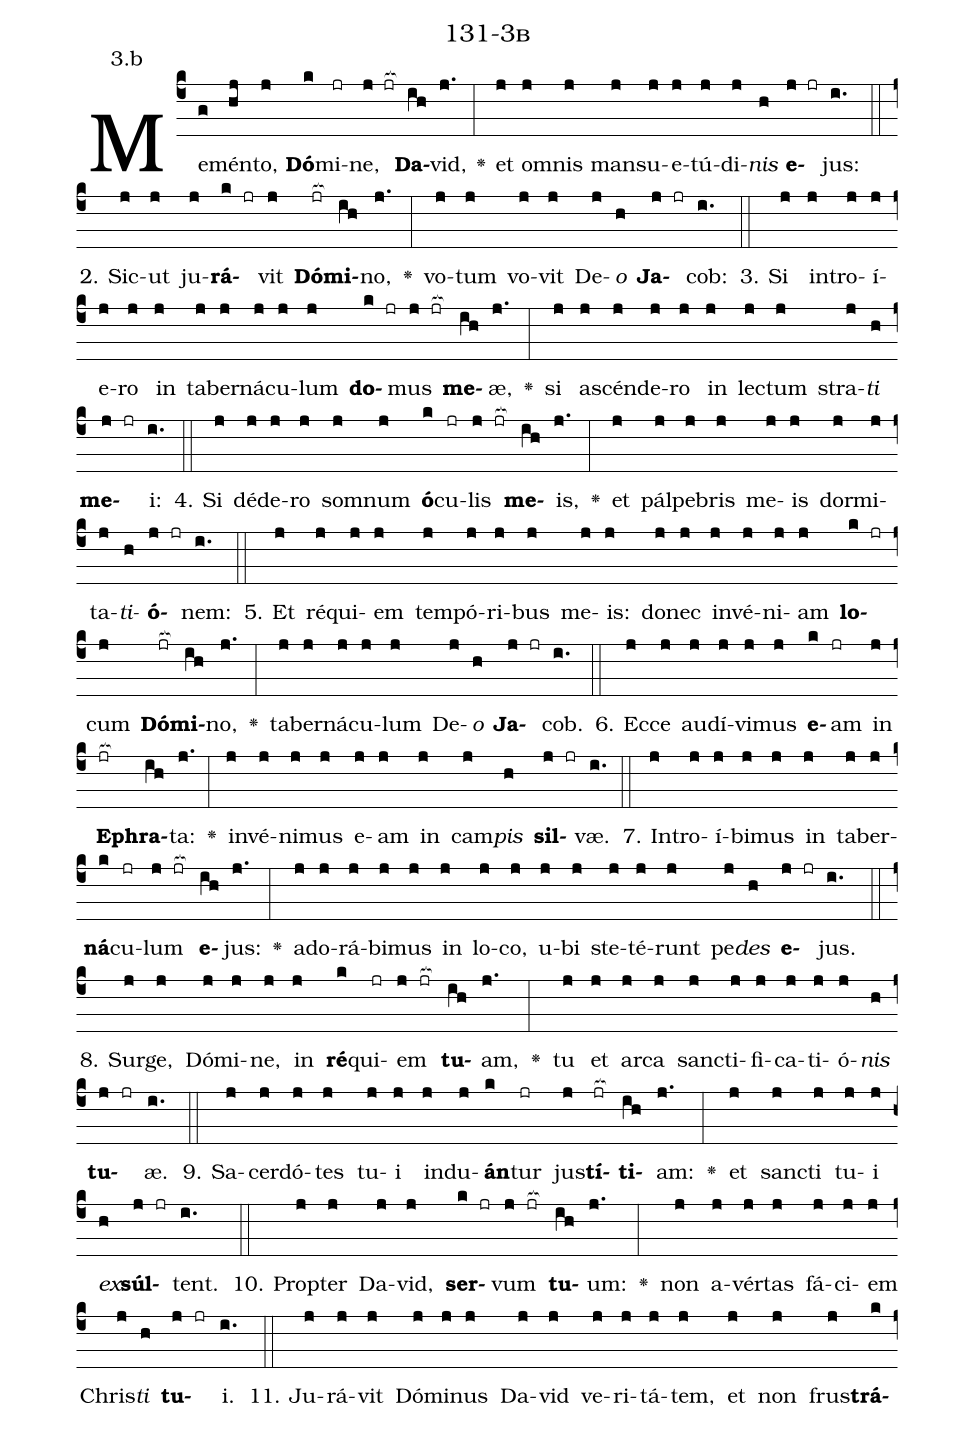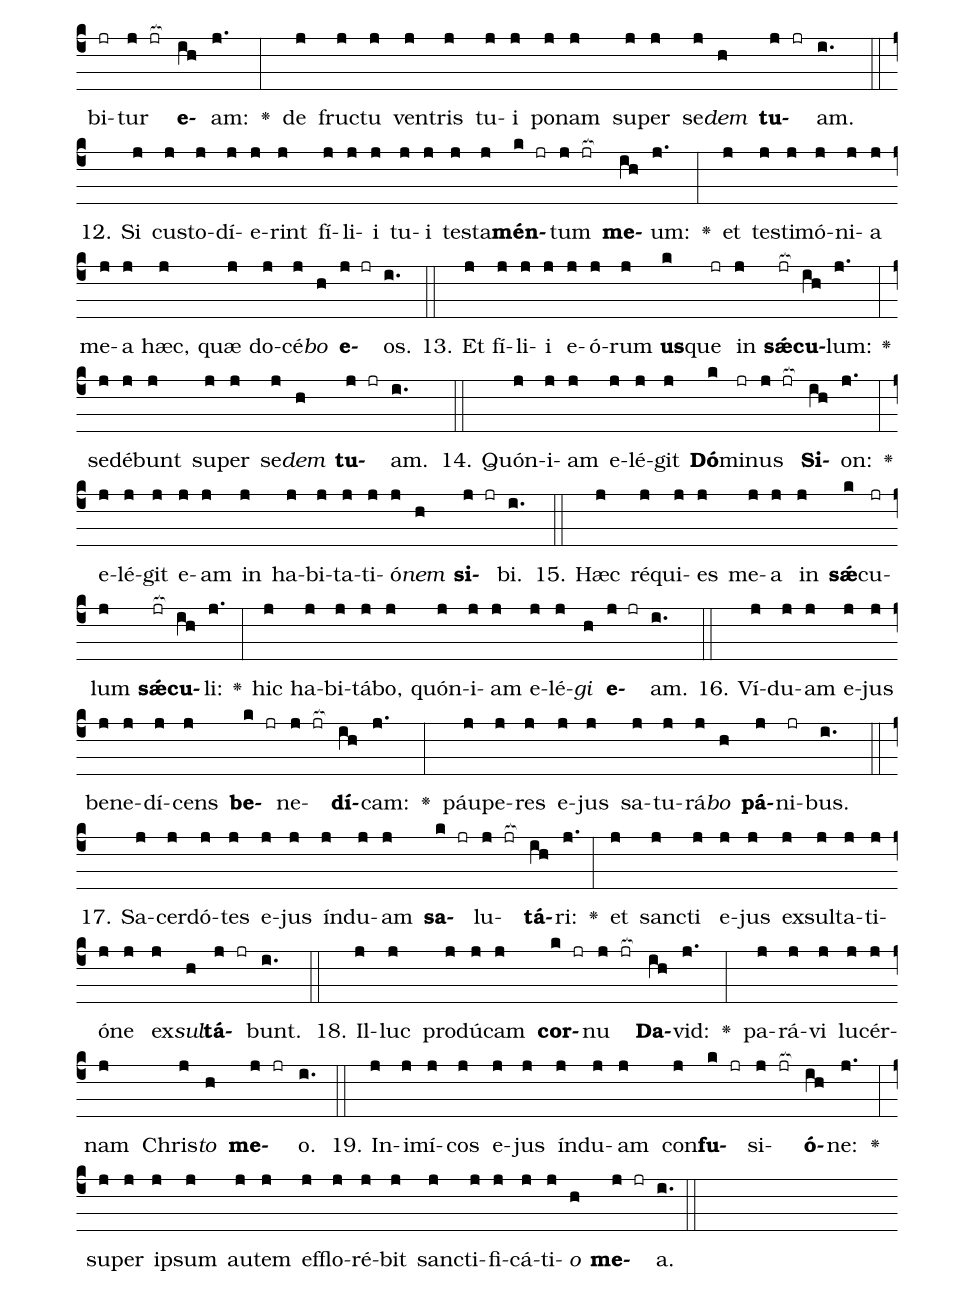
name: 131-3b;
annotation: 3.b;
%%
(c4)Me(g)mén(hj)to,(j) <b>Dó</b>(k)mi(jr)ne,(j jr[ocb:1{]) <b>Da</b>(ih[ocb:0}])vid,(j.) <v>\greheightstar</v>(:) et(j) om(j)nis(j) man(j)su(j)e(j)tú(j)di(j)<i>nis</i>(h) <b>e</b>(j jr)jus:(i.) (::)
2. Sic(j)ut(j) ju(j)<b>rá</b>(k jr)vit(j) <b>Dó</b>(jr[ocb:1{])<b>mi</b>(ih[ocb:0}])no,(j.) <v>\greheightstar</v>(:) vo(j)tum(j) vo(j)vit(j) De(j)<i>o</i>(h) <b>Ja</b>(j jr)cob:(i.) (::)
3. Si(j) in(j)tro(j)í(j)e(j)ro(j) in(j) ta(j)ber(j)ná(j)cu(j)lum(j) <b>do</b>(k jr)mus(j jr[ocb:1{]) <b>me</b>(ih[ocb:0}])æ,(j.) <v>\greheightstar</v>(:) si(j) a(j)scén(j)de(j)ro(j) in(j) lec(j)tum(j) stra(j)<i>ti</i>(h) <b>me</b>(j jr)i:(i.) (::)
4. Si(j) dé(j)de(j)ro(j) som(j)num(j) <b>ó</b>(k)cu(jr)lis(j jr[ocb:1{]) <b>me</b>(ih[ocb:0}])is,(j.) <v>\greheightstar</v>(:) et(j) pál(j)pe(j)bris(j) me(j)is(j) dor(j)mi(j)ta(j)<i>ti</i>(h)<b>ó</b>(j jr)nem:(i.) (::)
5. Et(j) ré(j)qui(j)em(j) tem(j)pó(j)ri(j)bus(j) me(j)is:(j) do(j)nec(j) in(j)vé(j)ni(j)am(j) <b>lo</b>(k jr)cum(j) <b>Dó</b>(jr[ocb:1{])<b>mi</b>(ih[ocb:0}])no,(j.) <v>\greheightstar</v>(:) ta(j)ber(j)ná(j)cu(j)lum(j) De(j)<i>o</i>(h) <b>Ja</b>(j jr)cob.(i.) (::)
6. Ec(j)ce(j) au(j)dí(j)vi(j)mus(j) <b>e</b>(k)am(jr) in(j) <b>E</b>(jr[ocb:1{])<b>phra</b>(ih[ocb:0}])ta:(j.) <v>\greheightstar</v>(:) in(j)vé(j)ni(j)mus(j) e(j)am(j) in(j) cam(j)<i>pis</i>(h) <b>sil</b>(j jr)væ.(i.) (::)
7. In(j)tro(j)í(j)bi(j)mus(j) in(j) ta(j)ber(j)<b>ná</b>(k)cu(jr)lum(j jr[ocb:1{]) <b>e</b>(ih[ocb:0}])jus:(j.) <v>\greheightstar</v>(:) ad(j)o(j)rá(j)bi(j)mus(j) in(j) lo(j)co,(j) u(j)bi(j) ste(j)té(j)runt(j) pe(j)<i>des</i>(h) <b>e</b>(j jr)jus.(i.) (::)
8. Sur(j)ge,(j) Dó(j)mi(j)ne,(j) in(j) <b>ré</b>(k)qui(jr)em(j jr[ocb:1{]) <b>tu</b>(ih[ocb:0}])am,(j.) <v>\greheightstar</v>(:) tu(j) et(j) ar(j)ca(j) sanc(j)ti(j)fi(j)ca(j)ti(j)ó(j)<i>nis</i>(h) <b>tu</b>(j jr)æ.(i.) (::)
9. Sa(j)cer(j)dó(j)tes(j) tu(j)i(j) ind(j)u(j)<b>án</b>(k)tur(jr) jus(j)<b>tí</b>(jr[ocb:1{])<b>ti</b>(ih[ocb:0}])am:(j.) <v>\greheightstar</v>(:) et(j) sanc(j)ti(j) tu(j)i(j) <i>ex</i>(h)<b>súl</b>(j jr)tent.(i.) (::)
10. Prop(j)ter(j) Da(j)vid,(j) <b>ser</b>(k jr)vum(j jr[ocb:1{]) <b>tu</b>(ih[ocb:0}])um:(j.) <v>\greheightstar</v>(:) non(j) a(j)vér(j)tas(j) fá(j)ci(j)em(j) Chris(j)<i>ti</i>(h) <b>tu</b>(j jr)i.(i.) (::)
11. Ju(j)rá(j)vit(j) Dó(j)mi(j)nus(j) Da(j)vid(j) ve(j)ri(j)tá(j)tem,(j) et(j) non(j) frus(j)<b>trá</b>(k)bi(jr)tur(j jr[ocb:1{]) <b>e</b>(ih[ocb:0}])am:(j.) <v>\greheightstar</v>(:) de(j) fruc(j)tu(j) ven(j)tris(j) tu(j)i(j) po(j)nam(j) su(j)per(j) se(j)<i>dem</i>(h) <b>tu</b>(j jr)am.(i.) (::)
12. Si(j) cus(j)to(j)dí(j)e(j)rint(j) fí(j)li(j)i(j) tu(j)i(j) tes(j)ta(j)<b>mén</b>(k jr)tum(j jr[ocb:1{]) <b>me</b>(ih[ocb:0}])um:(j.) <v>\greheightstar</v>(:) et(j) tes(j)ti(j)mó(j)ni(j)a(j) me(j)a(j) hæc,(j) quæ(j) do(j)cé(j)<i>bo</i>(h) <b>e</b>(j jr)os.(i.) (::)
13. Et(j) fí(j)li(j)i(j) e(j)ó(j)rum(j) <b>us</b>(k)que(jr) in(j) <b>sǽ</b>(jr[ocb:1{])<b>cu</b>(ih[ocb:0}])lum:(j.) <v>\greheightstar</v>(:) se(j)dé(j)bunt(j) su(j)per(j) se(j)<i>dem</i>(h) <b>tu</b>(j jr)am.(i.) (::)
14. Quón(j)i(j)am(j) e(j)lé(j)git(j) <b>Dó</b>(k)mi(jr)nus(j jr[ocb:1{]) <b>Si</b>(ih[ocb:0}])on:(j.) <v>\greheightstar</v>(:) e(j)lé(j)git(j) e(j)am(j) in(j) ha(j)bi(j)ta(j)ti(j)ó(j)<i>nem</i>(h) <b>si</b>(j jr)bi.(i.) (::)
15. Hæc(j) ré(j)qui(j)es(j) me(j)a(j) in(j) <b>sǽ</b>(k)cu(jr)lum(j) <b>sǽ</b>(jr[ocb:1{])<b>cu</b>(ih[ocb:0}])li:(j.) <v>\greheightstar</v>(:) hic(j) ha(j)bi(j)tá(j)bo,(j) quón(j)i(j)am(j) e(j)lé(j)<i>gi</i>(h) <b>e</b>(j jr)am.(i.) (::)
16. Ví(j)du(j)am(j) e(j)jus(j) be(j)ne(j)dí(j)cens(j) <b>be</b>(k jr)ne(j jr[ocb:1{])<b>dí</b>(ih[ocb:0}])cam:(j.) <v>\greheightstar</v>(:) páu(j)pe(j)res(j) e(j)jus(j) sa(j)tu(j)rá(j)<i>bo</i>(h) <b>pá</b>(j)ni(jr)bus.(i.) (::)
17. Sa(j)cer(j)dó(j)tes(j) e(j)jus(j) índ(j)u(j)am(j) <b>sa</b>(k jr)lu(j jr[ocb:1{])<b>tá</b>(ih[ocb:0}])ri:(j.) <v>\greheightstar</v>(:) et(j) sanc(j)ti(j) e(j)jus(j) ex(j)sul(j)ta(j)ti(j)ó(j)ne(j) ex(j)<i>sul</i>(h)<b>tá</b>(j jr)bunt.(i.) (::)
18. Il(j)luc(j) pro(j)dú(j)cam(j) <b>cor</b>(k jr)nu(j jr[ocb:1{]) <b>Da</b>(ih[ocb:0}])vid:(j.) <v>\greheightstar</v>(:) pa(j)rá(j)vi(j) lu(j)cér(j)nam(j) Chris(j)<i>to</i>(h) <b>me</b>(j jr)o.(i.) (::)
19. In(j)i(j)mí(j)cos(j) e(j)jus(j) índ(j)u(j)am(j) con(j)<b>fu</b>(k jr)si(j jr[ocb:1{])<b>ó</b>(ih[ocb:0}])ne:(j.) <v>\greheightstar</v>(:) su(j)per(j) ip(j)sum(j) au(j)tem(j) ef(j)flo(j)ré(j)bit(j) sanc(j)ti(j)fi(j)cá(j)ti(j)<i>o</i>(h) <b>me</b>(j jr)a.(i.) (::)
